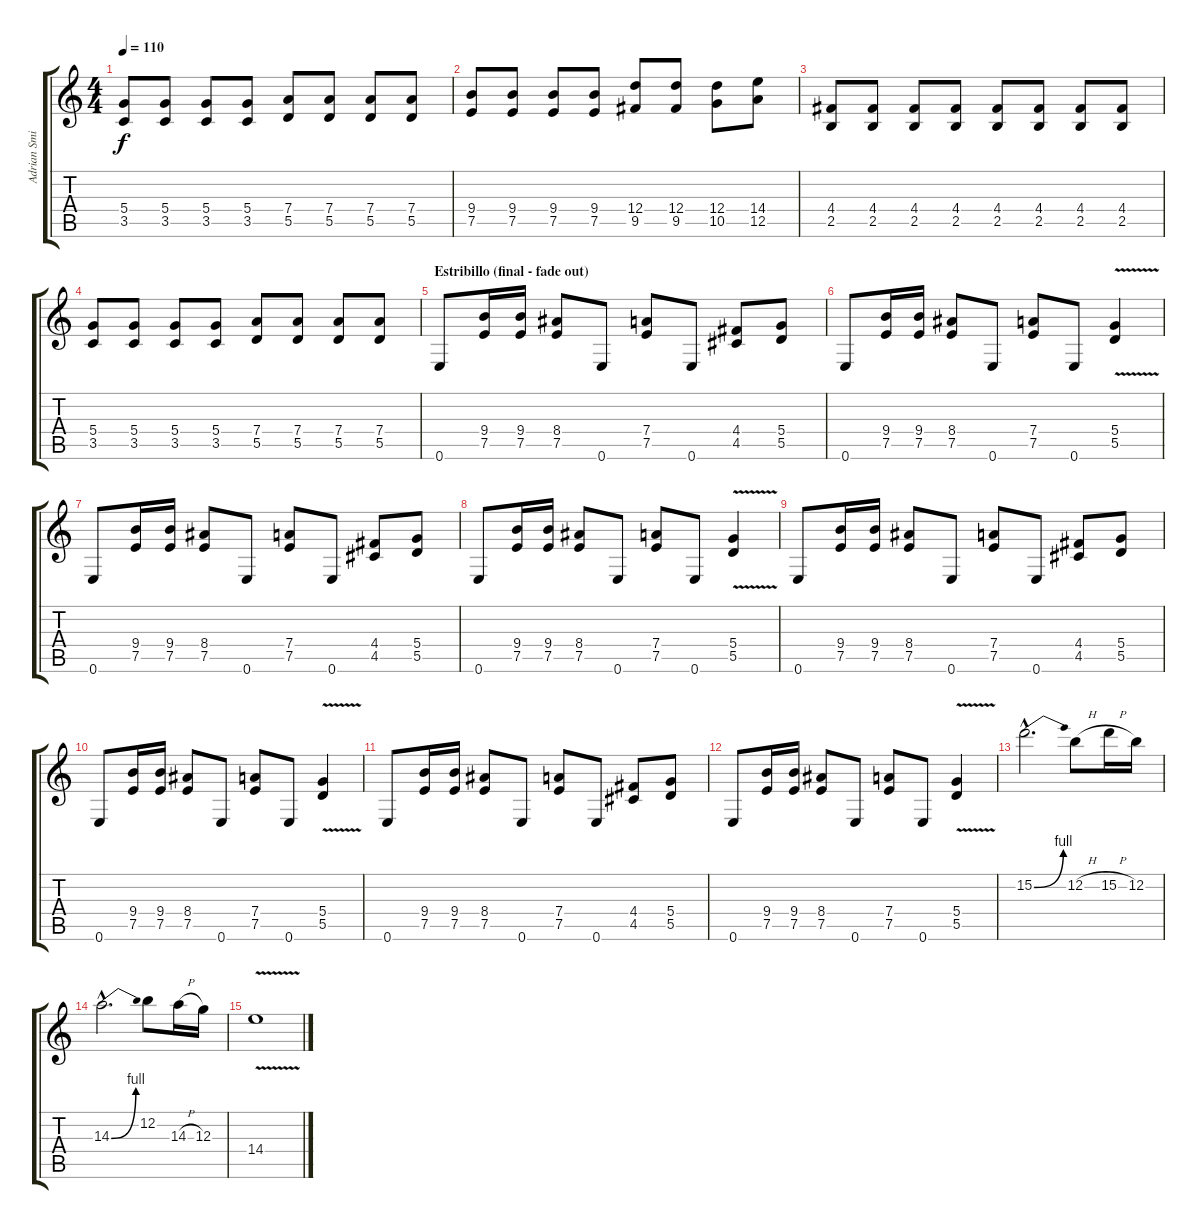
\track ("Adrian Smith" "Adrian Smi") {instrument distortionguitar}
\staff {score tabs}
\tuning (E4 B3 G3 D3 A2 E2) {hide}
\ts (4 4)
\tempo 110
\clef g2
\ks c
(5.4 3.5).8{dy f} (5.4 3.5).8 (5.4 3.5).8 (5.4 3.5).8 (7.4 5.5).8 (7.4 5.5).8 (7.4 5.5).8 (7.4 5.5).8 |
(9.4 7.5).8 (9.4 7.5).8 (9.4 7.5).8 (9.4 7.5).8 (12.4 9.5).8 (12.4 9.5).8 (12.4 10.5).8 (14.4 12.5).8 |
(4.4 2.5).8 (4.4 2.5).8 (4.4 2.5).8 (4.4 2.5).8 (4.4 2.5).8 (4.4 2.5).8 (4.4 2.5).8 (4.4 2.5).8 |
(5.4 3.5).8 (5.4 3.5).8 (5.4 3.5).8 (5.4 3.5).8 (7.4 5.5).8 (7.4 5.5).8 (7.4 5.5).8 (7.4 5.5).8 |
\section ("" "Estribillo (final - fade out)")
0.6.8 (9.4 7.5).16 (9.4 7.5).16 (8.4 7.5).8 0.6.8 (7.4 7.5).8 0.6.8 (4.4 4.5).8 (5.4 5.5).8 |
0.6.8 (9.4 7.5).16 (9.4 7.5).16 (8.4 7.5).8 0.6.8 (7.4 7.5).8 0.6.8 (5.4{v} 5.5{v}).4 |
0.6.8 (9.4 7.5).16 (9.4 7.5).16 (8.4 7.5).8 0.6.8 (7.4 7.5).8 0.6.8 (4.4 4.5).8 (5.4 5.5).8 |
0.6.8 (9.4 7.5).16 (9.4 7.5).16 (8.4 7.5).8 0.6.8 (7.4 7.5).8 0.6.8 (5.4{v} 5.5{v}).4 |
0.6.8 (9.4 7.5).16 (9.4 7.5).16 (8.4 7.5).8 0.6.8 (7.4 7.5).8 0.6.8 (4.4 4.5).8 (5.4 5.5).8 |
0.6.8 (9.4 7.5).16 (9.4 7.5).16 (8.4 7.5).8 0.6.8 (7.4 7.5).8 0.6.8 (5.4{v} 5.5{v}).4 |
0.6.8 (9.4 7.5).16 (9.4 7.5).16 (8.4 7.5).8 0.6.8 (7.4 7.5).8 0.6.8 (4.4 4.5).8 (5.4 5.5).8 |
0.6.8 (9.4 7.5).16 (9.4 7.5).16 (8.4 7.5).8 0.6.8 (7.4 7.5).8 0.6.8 (5.4{v} 5.5{v}).4 |
15.2{be (bend 0 0 60 4) hac}.2{d volume 0} 12.2{h}.8 15.2{h}.16 12.2.16 |
14.3{be (bend 0 0 60 4) hac}.2{d} 12.2.8 14.3{h}.16 12.3.16 |
14.4{v}.1
